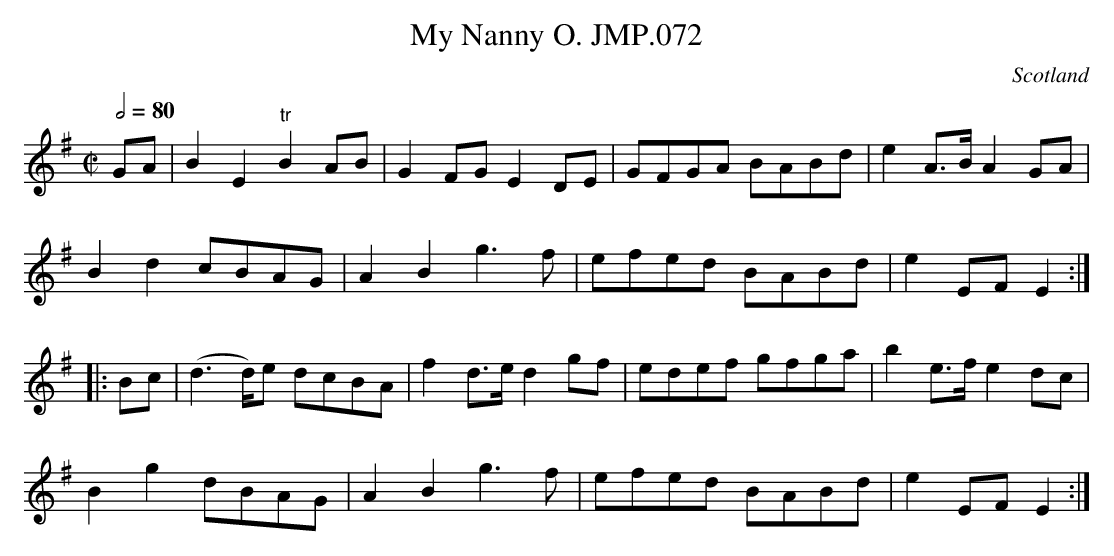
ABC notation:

X:1
T:My Nanny O. JMP.072
M:C|
L:1/8
Q:1/2=80
O:Scotland
notC:"77"
K:G major
GA | B2E2"tr"B2 AB | G2FGE2DE | GFGA BABd | e2 A>B A2 GA |!
B2 d2 cBAG | A2 B2 g3 f | efed BABd | e2 EF E2 :|!
|:Bc | (d3 d/)e dcBA | f2 d>e d2 gf | edef gfga | b2 e>f e2 dc |!
B2 g2 dBAG | A2B2 g3 f | efed BABd | e2 EF E2 :|
